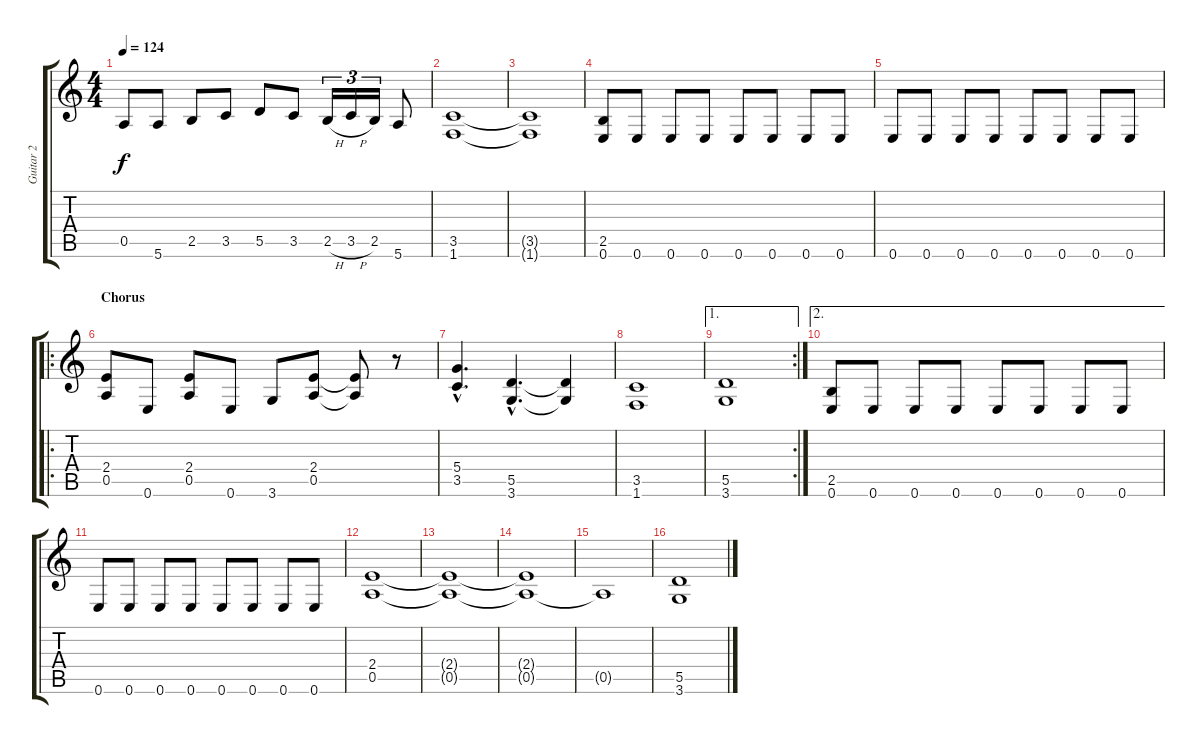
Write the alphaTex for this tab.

\track ("Guitar 2" "Guitar 2") {instrument overdrivenguitar}
\staff {score tabs}
\tuning (E4 B3 G3 D3 A2 E2) {hide}
\ts (4 4)
\tempo 124
\clef g2
\ks c
0.5.8{dy f} 5.6.8 2.5.8 3.5.8 5.5.8 3.5.8 2.5{h}.16{tu (3 2)} 3.5{h}.16{tu (3 2)} 2.5.16{tu (3 2)} 5.6.8 |
(3.5 1.6).1 |
(3.5{t} 1.6{t}).1 |
(2.5 0.6).8 0.6.8 0.6.8 0.6.8 0.6.8 0.6.8 0.6.8 0.6.8 |
0.6.8 0.6.8 0.6.8 0.6.8 0.6.8 0.6.8 0.6.8 0.6.8 |
\ro
\section ("" "Chorus")
(2.4 0.5).8 0.6.8 (2.4 0.5).8 0.6.8 3.6.8 (2.4 0.5).8 (2.4{t} 0.5{t}).8 r.8 |
(5.4{hac} 3.5{hac}).4{d} (5.5{hac} 3.6{hac}).4{d} (5.5{t} 3.6{t}).4 |
(3.5 1.6).1 |
\ae 1
\rc 2
(5.5 3.6).1 |
\ae 2
(2.5 0.6).8 0.6.8 0.6.8 0.6.8 0.6.8 0.6.8 0.6.8 0.6.8 |
0.6.8 0.6.8 0.6.8 0.6.8 0.6.8 0.6.8 0.6.8 0.6.8 |
(2.4 0.5).1 |
(2.4{t} 0.5{t}).1 |
(2.4{t} 0.5{t}).1 |
0.5{t}.1 |
(5.5 3.6).1
